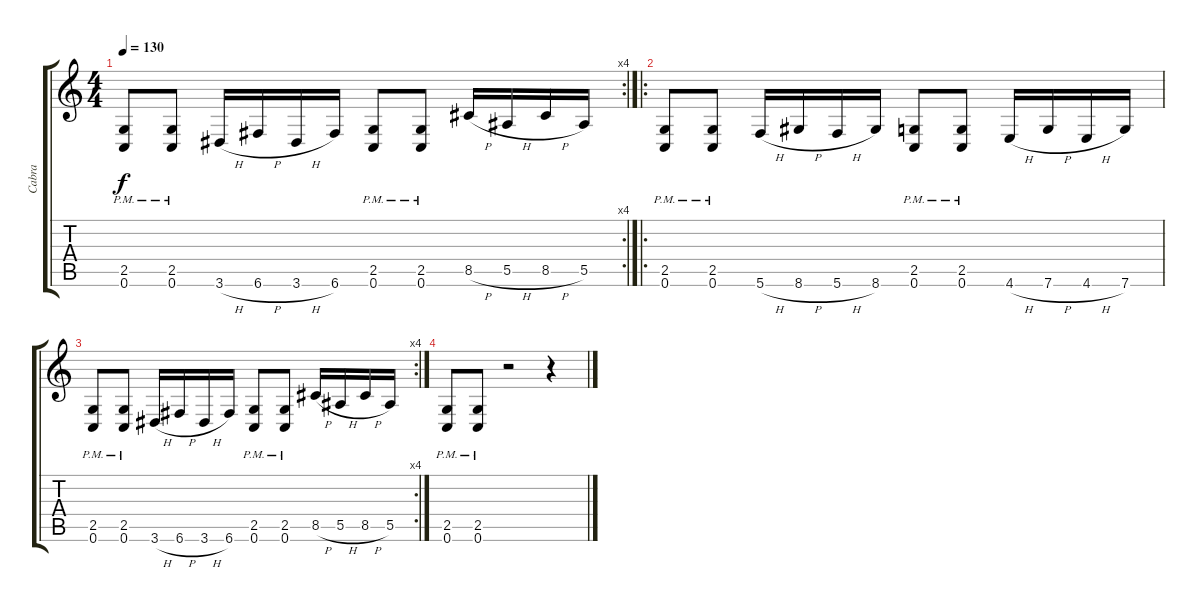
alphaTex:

\track ("Cabra" "Cabra") {instrument distortionguitar}
\staff {score tabs}
\tuning (C4 G3 Eb3 Bb2 F2 C2) {hide}
\rc 4
\ts (4 4)
\tempo 130
\clef g2
\ks c
(2.5{pm} 0.6{pm}).8{dy f} (2.5{pm} 0.6{pm}).8 3.6{h}.16 6.6{h}.16 3.6{h}.16 6.6.16 (2.5{pm} 0.6{pm}).8 (2.5{pm} 0.6{pm}).8 8.5{h}.16 5.5{h}.16 8.5{h}.16 5.5.16 |
\ro
(2.5{pm} 0.6{pm}).8 (2.5{pm} 0.6{pm}).8 5.6{h}.16 8.6{h}.16 5.6{h}.16 8.6.16 (2.5{pm} 0.6{pm}).8 (2.5{pm} 0.6{pm}).8 4.6{h}.16 7.6{h}.16 4.6{h}.16 7.6.16 |
\rc 4
(2.5{pm} 0.6{pm}).8 (2.5{pm} 0.6{pm}).8 3.6{h}.16 6.6{h}.16 3.6{h}.16 6.6.16 (2.5{pm} 0.6{pm}).8 (2.5{pm} 0.6{pm}).8 8.5{h}.16 5.5{h}.16 8.5{h}.16 5.5.16 |
(2.5{pm} 0.6{pm}).8 (2.5{pm} 0.6{pm}).8 r.2 r.4
